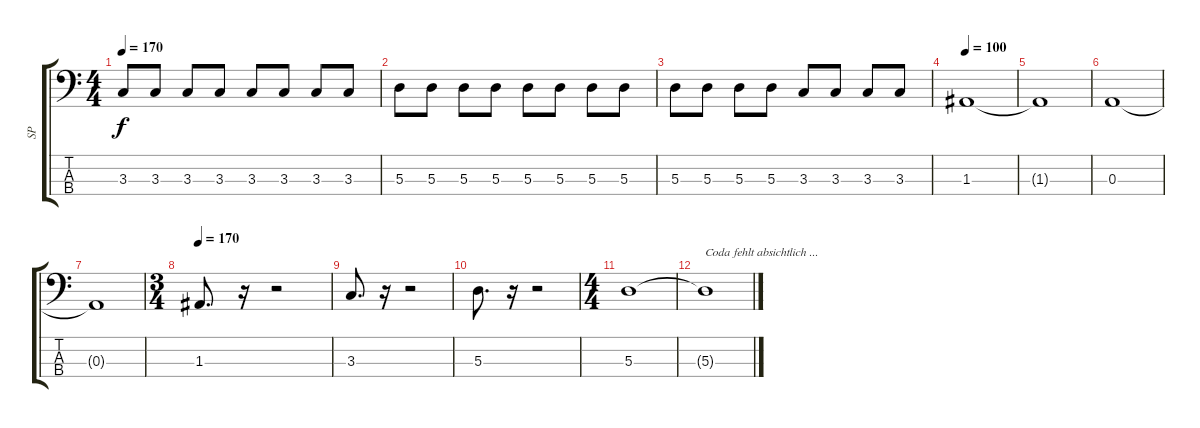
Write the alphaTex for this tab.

\track ("SP" "SP") {instrument electricbassfinger}
\staff {score tabs}
\tuning (G2 D2 A1 E1) {hide}
\ts (4 4)
\tempo 170
\clef f4
\ks c
3.3.8{dy f} 3.3.8 3.3.8 3.3.8 3.3.8 3.3.8 3.3.8 3.3.8 |
5.3.8 5.3.8 5.3.8 5.3.8 5.3.8 5.3.8 5.3.8 5.3.8 |
5.3.8 5.3.8 5.3.8 5.3.8 3.3.8 3.3.8 3.3.8 3.3.8 |
\tempo 100
1.3.1 |
1.3{t}.1 |
0.3.1 |
0.3{t}.1 |
\ts (3 4)
\tempo 170
1.3.8{d} r.16 r.2 |
3.3.8{d} r.16 r.2 |
5.3.8{d} r.16 r.2 |
\ts (4 4)
5.3.1 |
5.3{t}.1{txt "Coda fehlt absichtlich ..."}
